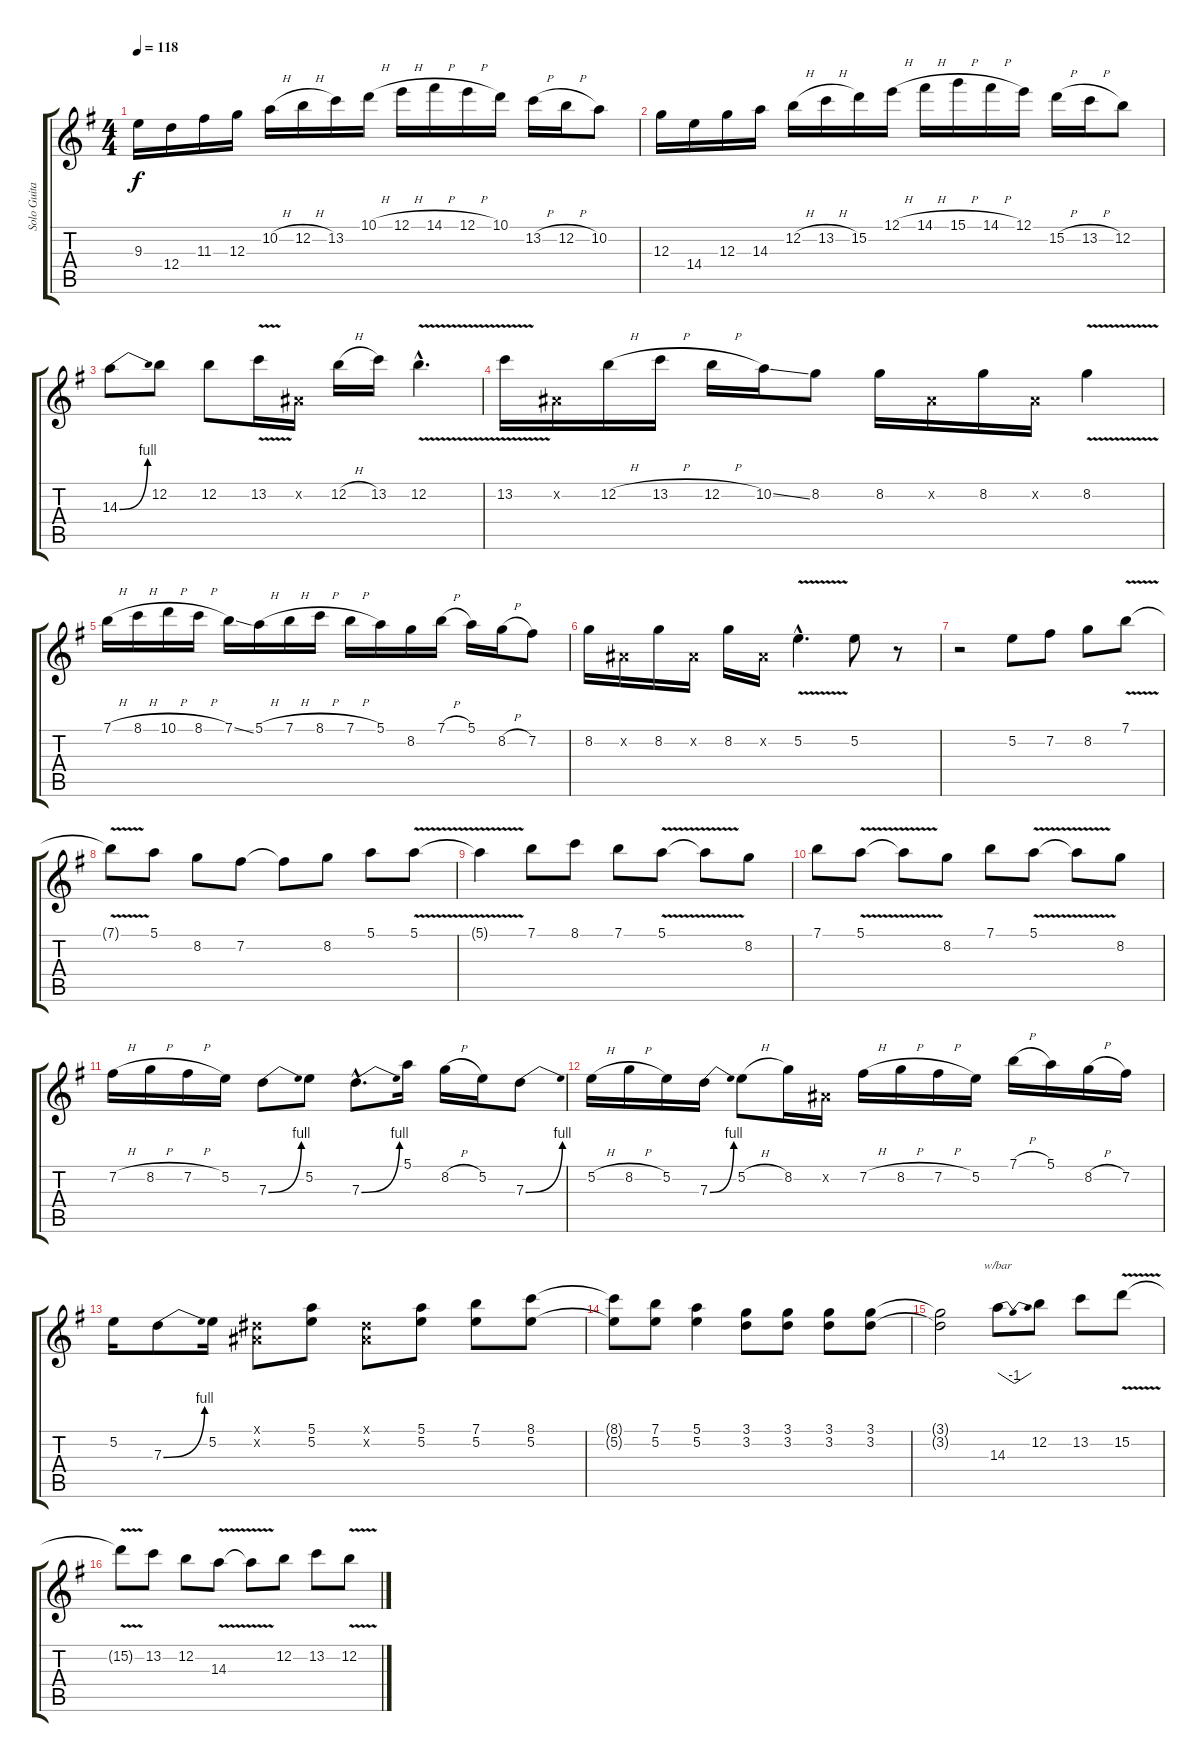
\track ("Solo Guitar" "Solo Guita") {instrument overdrivenguitar}
\staff {score tabs}
\tuning (E4 B3 G3 D3 A2 E2) {hide}
\ts (4 4)
\tempo 118
\clef g2
\ks g
9.3.16{dy f} 12.4.16 11.3.16 12.3.16 10.2{h}.16 12.2{h}.16 13.2.16 10.1{h}.16 12.1{h}.16 14.1{h}.16 12.1{h}.16 10.1.16 13.2{h}.16 12.2{h}.16 10.2.8 |
12.3.16 14.4.16 12.3.16 14.3.16 12.2{h}.16 13.2{h}.16 15.2.16 12.1{h}.16 14.1{h}.16 15.1{h}.16 14.1{h}.16 12.1.16 15.2{h}.16 13.2{h}.16 12.2.8 |
14.3{be (bend 0 0 60 4)}.8 12.2.8 12.2.8 13.2{v}.16 -1.2{x}.16 12.2{h}.16 13.2.16 12.2{v hac}.4{d} |
13.2{v}.16 -1.2{x}.16 12.2{h}.16 13.2{h}.16 12.2{h}.16 10.2{ss}.16 8.2.8 8.2.16 -1.2{x}.16 8.2.16 -1.2{x}.16 8.2{v}.4 |
7.1{h}.16 8.1{h}.16 10.1{h}.16 8.1{h}.16 7.1{ss}.16 5.1{h}.16 7.1{h}.16 8.1{h}.16 7.1{h}.16 5.1.16 8.2.16 7.1{h}.16 5.1.16 8.2{h}.16 7.2.8 |
8.2.16 -1.2{x}.16 8.2.16 -1.2{x}.16 8.2.16 -1.2{x}.16 5.2{v hac}.4{d} 5.2.8 r.8 |
r.2 5.2.8 7.2.8 8.2.8 7.1{v}.8 |
7.1{t}.8 5.1.8 8.2.8 7.2.8 7.2{t}.8 8.2.8 5.1.8 5.1{v}.8 |
5.1{t}.4 7.1.8 8.1.8 7.1.8 5.1{v}.8 5.1{t}.8 8.2.8 |
7.1.8 5.1{v}.8 5.1{t}.8 8.2.8 7.1.8 5.1{v}.8 5.1{t}.8 8.2.8 |
7.2{h}.16 8.2{h}.16 7.2{h}.16 5.2.16 7.3{be (bend 0 0 60 4)}.8 5.2.8 7.3{be (bend 0 0 60 4) hac}.8{d} 5.1.16 8.2{h}.16 5.2.16 7.3{be (bend 0 0 60 4)}.8 |
5.2{h}.16 8.2{h}.16 5.2.16 7.3{be (bend 0 0 60 4)}.16 5.2{h}.8 8.2.16 -1.2{x}.16 7.2{h}.16 8.2{h}.16 7.2{h}.16 5.2.16 7.1{h}.16 5.1.16 8.2{h}.16 7.2.16 |
5.2.16 7.3{be (bend 0 0 60 4)}.8 5.2.16 (-1.1{x} -1.2{x}).8 (5.1 5.2).8 (-1.1{x} -1.2{x}).8 (5.1 5.2).8 (7.1 5.2).8 (8.1 5.2).8 |
(8.1{t} 5.2{t}).8 (7.1 5.2).8 (5.1 5.2).4 (3.1 3.2).8 (3.1 3.2).8 (3.1 3.2).8 (3.1 3.2).8 |
(3.1{t} 3.2{t}).2 14.3.8{tbe (dip default 0 0 30 -4 60 0)} 12.2.8 13.2.8 15.2{v}.8 |
15.2{t}.8 13.2.8 12.2.8 14.3{v}.8 14.3{t}.8 12.2.8 13.2.8 12.2{v}.8
